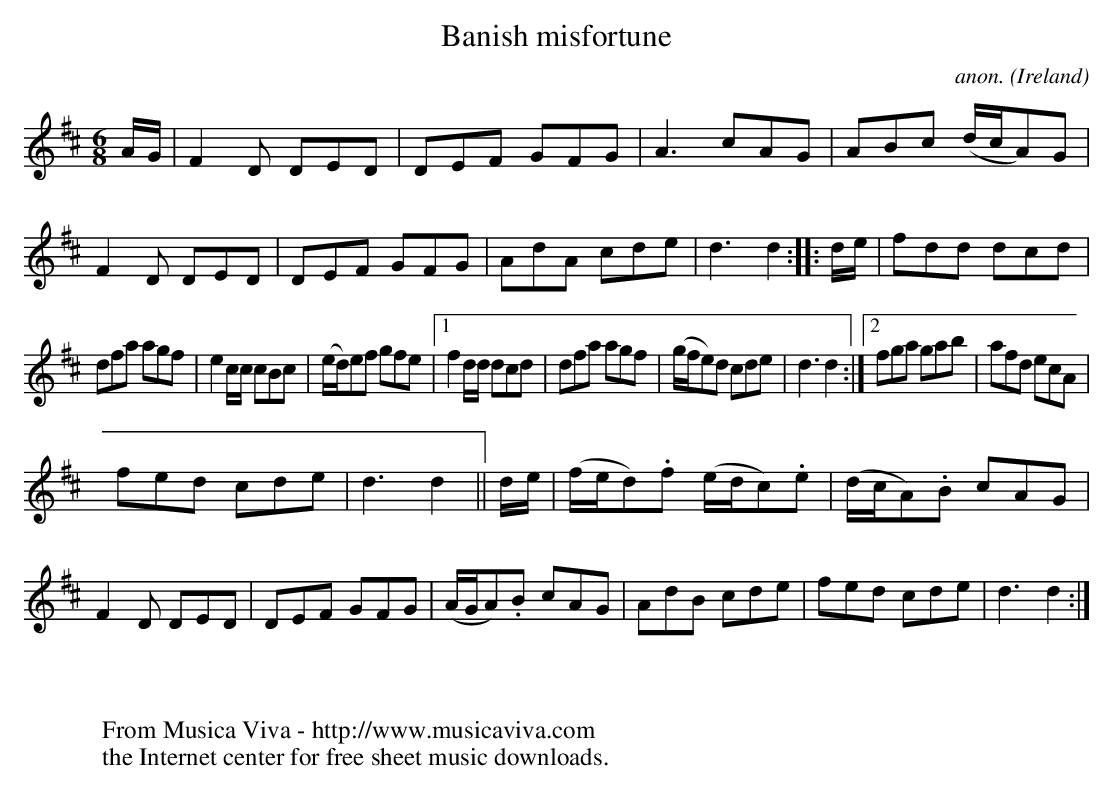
X:1
T:Banish misfortune
C:anon.
O:Ireland
M:6/8
L:1/8
K:D
A/G/|F2D DED|DEF GFG|A3 cAG|ABc (d/c/A)G|F2D DED|DEF GFG|AdA cde|d3 d2::d/e/|fdd dcd|
dfa agf|e2c/c/ cBc|(e/d/)ef gfe|[1f2d/d/ dcd|dfa agf|(g/f/e)d cde|d3 d2:|[2 fga gab|afd ecA|
fed cde|d3 d2||d/e/|(f/e/d).f (e/d/c).e|(d/c/A).B cAG|F2D DED|DEF GFG|(A/G/A).B cAG|AdB cde|fed cde|d3 d2:|
W:
W:
W: From Musica Viva - http://www.musicaviva.com
W: the Internet center for free sheet music downloads.
